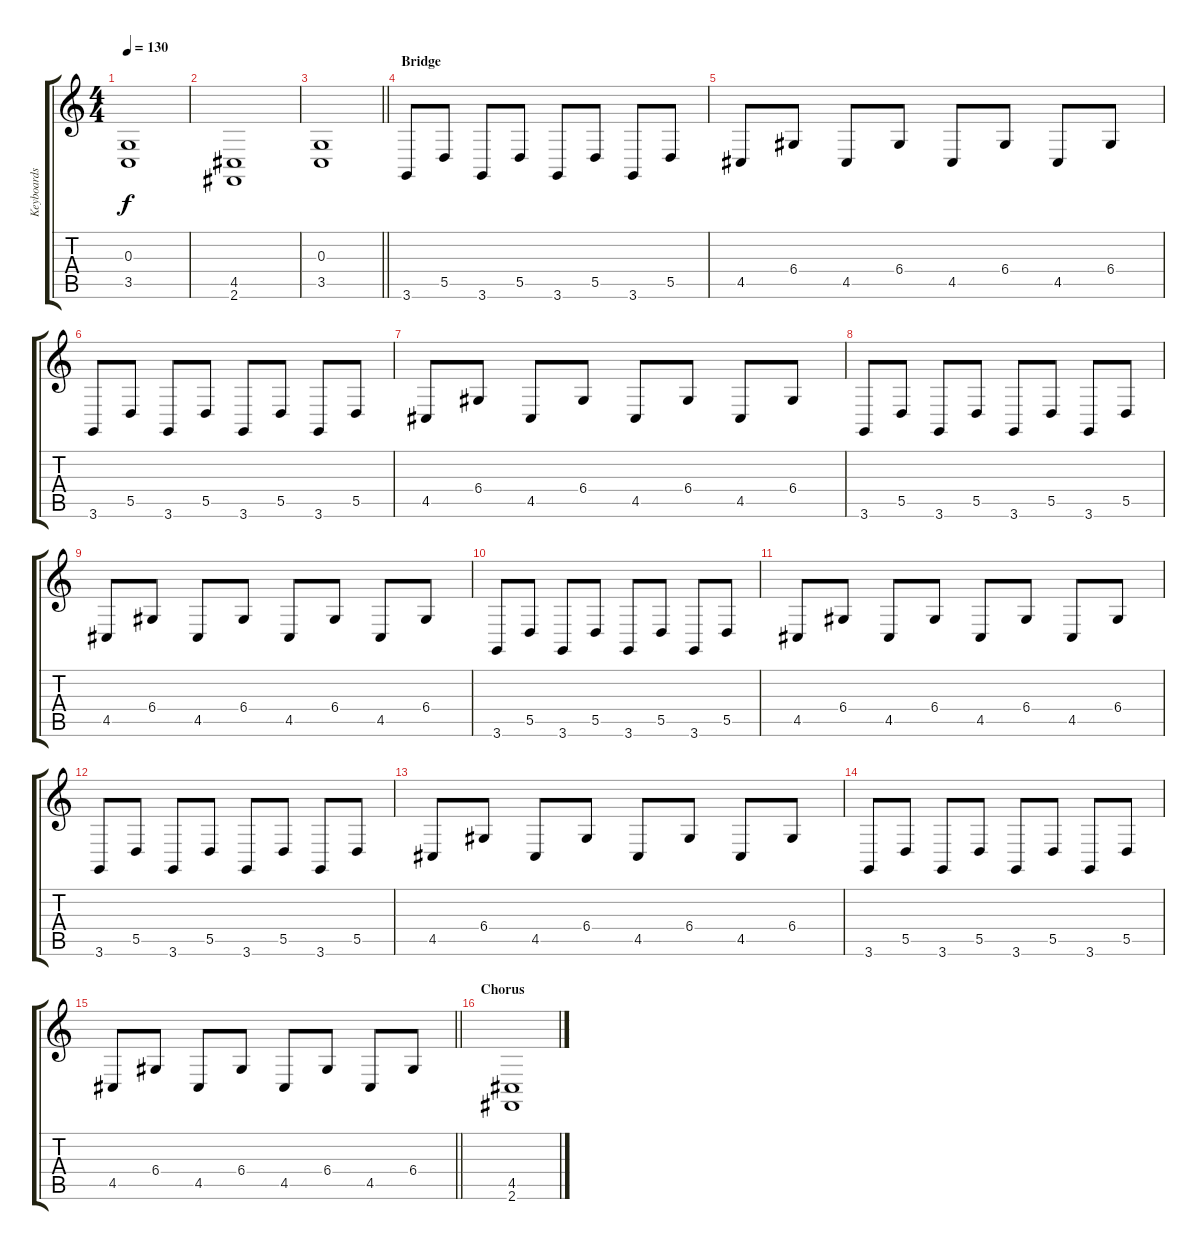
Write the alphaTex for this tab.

\track ("Keyboards" "Keyboards") {instrument synthstrings1}
\staff {score tabs}
\tuning (E4 B3 G3 D3 A2 E2) {hide}
\ts (4 4)
\tempo 130
\clef g2
\ks c
(0.3 3.5).1{dy f} |
(4.5 2.6).1 |
\barLineRight lightlight
(0.3 3.5).1 |
\section ("" "Bridge")
3.6.8{volume 10 instrument stringensemble1} 5.5.8 3.6.8 5.5.8 3.6.8 5.5.8 3.6.8 5.5.8 |
4.5.8 6.4.8 4.5.8 6.4.8 4.5.8 6.4.8 4.5.8 6.4.8 |
3.6.8 5.5.8 3.6.8 5.5.8 3.6.8 5.5.8 3.6.8 5.5.8 |
4.5.8 6.4.8 4.5.8 6.4.8 4.5.8 6.4.8 4.5.8 6.4.8 |
3.6.8 5.5.8 3.6.8 5.5.8 3.6.8 5.5.8 3.6.8 5.5.8 |
4.5.8 6.4.8 4.5.8 6.4.8 4.5.8 6.4.8 4.5.8 6.4.8 |
3.6.8 5.5.8 3.6.8 5.5.8 3.6.8 5.5.8 3.6.8 5.5.8 |
4.5.8 6.4.8 4.5.8 6.4.8 4.5.8 6.4.8 4.5.8 6.4.8 |
3.6.8 5.5.8 3.6.8 5.5.8 3.6.8 5.5.8 3.6.8 5.5.8 |
4.5.8 6.4.8 4.5.8 6.4.8 4.5.8 6.4.8 4.5.8 6.4.8 |
3.6.8 5.5.8 3.6.8 5.5.8 3.6.8 5.5.8 3.6.8 5.5.8 |
\barLineRight lightlight
4.5.8 6.4.8 4.5.8 6.4.8 4.5.8 6.4.8 4.5.8 6.4.8 |
\section ("" "Chorus")
(4.5 2.6).1{volume 14 instrument synthstrings1}
